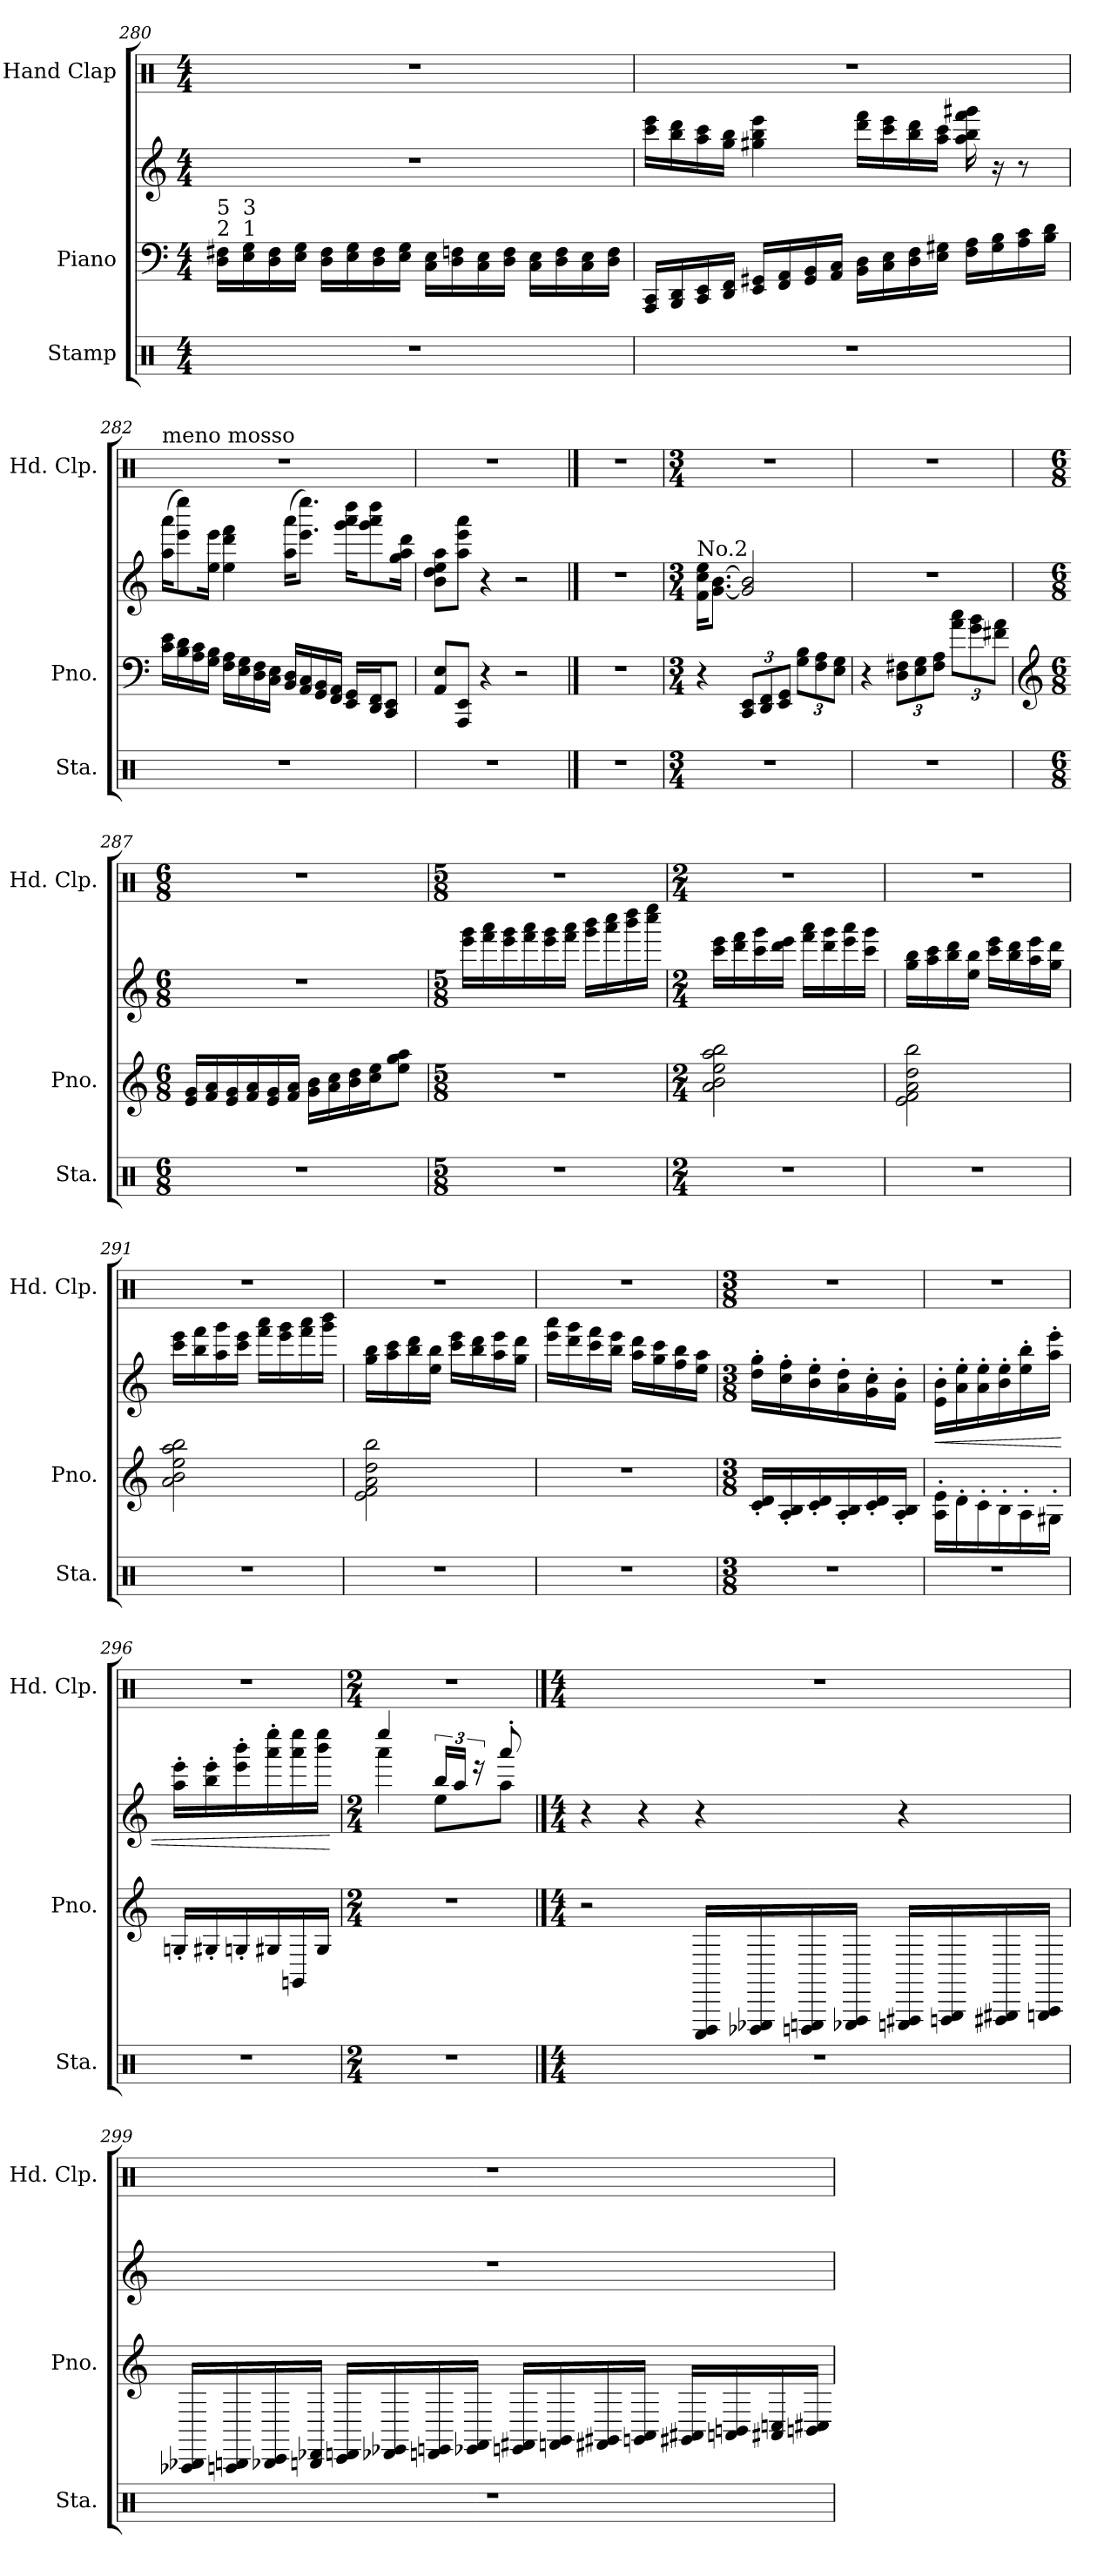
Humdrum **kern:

**kern	**kern	**kern	**dynam	**kern
*part3	*part2	*part2	*part2	*part1
*staff4	*staff3	*staff2	*staff2/3	*staff1
*I"Stamp	*I"Piano	*	*	*I"Hand Clap
*I'Sta.	*I'Pno.	*	*	*I'Hd. Clp.
*clefX	*clefF4	*clefG2	*	*clefX
*k[]	*k[]	*k[]	*	*k[]
*M4/4	*M4/4	*M4/4	*	*M4/4
=280	=280	=280	=280	=280
!	!LO:TX:a:t=2	!	!	!
!	!LO:TX:a:t=5	!	!	!
1r	16D\ 16F#X\LL	1r	.	1r
!	!LO:TX:a:t=1	!	!	!
!	!LO:TX:a:t=3	!	!	!
.	16E\ 16G\	.	.	.
.	16D\ 16F#\	.	.	.
.	16E\ 16G\JJ	.	.	.
.	16D\ 16F#\LL	.	.	.
.	16E\ 16G\	.	.	.
.	16D\ 16F#\	.	.	.
.	16E\ 16G\JJ	.	.	.
.	16C\ 16E\LL	.	.	.
.	16D\ 16Fn\	.	.	.
.	16C\ 16E\	.	.	.
.	16D\ 16F\JJ	.	.	.
.	16C\ 16E\LL	.	.	.
.	16D\ 16F\	.	.	.
.	16C\ 16E\	.	.	.
.	16D\ 16F\JJ	.	.	.
=281	=281	=281	=281	=281
1r	16AAA/ 16CC/LL	16ccc\ 16eee\LL	.	1r
.	16BBB/ 16DD/	16bb\ 16ddd\	.	.
.	16CC/ 16EE/	16aa\ 16ccc\	.	.
.	16DD/ 16FF/JJ	16gg\ 16bb\JJ	.	.
.	16EE/ 16GG#X/LL	4gg#X\ 4bb\ 4eee\	.	.
.	16FF/ 16AA/	.	.	.
.	16GG#/ 16BB/	.	.	.
.	16AA/ 16C/JJ	.	.	.
.	16BB\ 16D\LL	16ddd\ 16fff\LL	.	.
.	16C\ 16E\	16ccc\ 16eee\	.	.
.	16D\ 16F\	16bb\ 16ddd\	.	.
.	16E\ 16G#X\JJ	16aa\ 16ccc\JJ	.	.
.	16F\ 16A\LL	16aa\ 16bb\ 16fff\ 16ggg#X\	.	.
.	16G#\ 16B\	16r	.	.
.	16A\ 16c\	8r	.	.
.	16B\ 16d\JJ	.	.	.
=282	=282	=282	=282	=282
*	*	*	*	*MM142
!	!	!	!	!LO:TX:a:t=meno mosso
1r	16c\ 16e\LL	(>16aa\ 16aaa\KL	.	1r
.	16B\ 16d\	8eee\ 8eeee\)	.	.
.	16A\ 16c\	.	.	.
.	16G\ 16B\JJ	16ee\ 16eee\Jk	.	.
.	16F\ 16A\LL	4ee\ 4ddd\ 4fff\	.	.
.	16E\ 16G\	.	.	.
.	16D\ 16F\	.	.	.
.	16C\ 16E\JJ	.	.	.
.	16BB/ 16D/LL	(>16aa\ 16aaa\KL	.	.
.	16AA/ 16C/	8.eee\ 8.eeee\J)	.	.
.	16GG/ 16BB/	.	.	.
.	16FF/ 16AA/JJ	.	.	.
.	16EE/ 16GG/LL	16ggg\ 16aaa\ 16dddd\KL	.	.
.	16DD/ 16FF/J	8ggg\ 8aaa\ 8dddd\	.	.
.	8CC/ 8EE/J	.	.	.
.	.	16gg\ 16aa\ 16ddd\Jk	.	.
!!LO:LB:g=z
=283	=283	=283	=283	=283
1r	8AA/ 8E/L	8b\ 8dd\ 8ee\ 8aa\L	.	1r
.	8AAA/ 8EE/J	8aa\ 8eee\ 8aaa\J	.	.
.	4r	4r	.	.
.	2r	2r	.	.
==284	==284	==284	==284	==284
1r	1r	1r	.	1r
=285	=285	=285	=285	=285
*M3/4	*M3/4	*M3/4	*	*M3/4
*	*	*	*	*MM120
!	!	!LO:TX:a:t=No.2	!	!
2.r	4r	16f\ 16cc\ 16ee\KL	.	2.r
.	.	[8.g\ [8.b\J	.	.
*	*Xbrackettup	*	*	*
.	12CC/ 12EE/L	2g/] 2b/]	.	.
.	12DD/ 12FF/	.	.	.
.	12EE/ 12GG/J	.	.	.
.	12G\ 12B\L	.	.	.
.	12F\ 12A\	.	.	.
.	12E\ 12G\J	.	.	.
=286	=286	=286	=286	=286
2.r	4r	2.r	.	2.r
.	12D\ 12F#X\L	.	.	.
.	12E\ 12G\	.	.	.
.	12F#\ 12A\J	.	.	.
.	12a\ 12cc\L	.	.	.
.	12g\ 12b\	.	.	.
.	12f#X\ 12a\J	.	.	.
=287	=287	=287	=287	=287
*	*clefG2	*	*	*
*M6/8	*M6/8	*M6/8	*	*M6/8
2.r	16e/ 16g/LL	2.r	.	2.r
.	16f/ 16a/	.	.	.
.	16e/ 16g/	.	.	.
.	16f/ 16a/	.	.	.
.	16e/ 16g/	.	.	.
.	16f/ 16a/JJ	.	.	.
.	16g\ 16b\LL	.	.	.
.	16a\ 16cc\	.	.	.
.	16b\ 16dd\	.	.	.
.	16cc\ 16ee\J	.	.	.
.	8ee\ 8gg\ 8aa\J	.	.	.
=288	=288	=288	=288	=288
*M5/8	*M5/8	*M5/8	*	*M5/8
8%5r	8%5r	16eee\ 16ggg\LL	.	8%5r
.	.	16fff\ 16aaa\	.	.
.	.	16eee\ 16ggg\	.	.
.	.	16fff\ 16aaa\	.	.
.	.	16eee\ 16ggg\	.	.
.	.	16fff\ 16aaa\JJ	.	.
.	.	16ggg\ 16bbb\LL	.	.
.	.	16aaa\ 16cccc\	.	.
.	.	16bbb\ 16dddd\	.	.
.	.	16cccc\ 16eeee\JJ	.	.
=289	=289	=289	=289	=289
*M2/4	*M2/4	*M2/4	*	*M2/4
2r	2a\ 2b\ 2ee\ 2aa\ 2bb\	16ccc\ 16eee\LL	.	2r
.	.	16ddd\ 16fff\	.	.
.	.	16ccc\ 16ggg\	.	.
.	.	16ddd\ 16eee\JJ	.	.
.	.	16fff\ 16aaa\LL	.	.
.	.	16ddd\ 16ggg\	.	.
.	.	16eee\ 16aaa\	.	.
.	.	16ccc\ 16ggg\JJ	.	.
!!LO:LB:g=z
=290	=290	=290	=290	=290
2r	2e\ 2f\ 2a\ 2dd\ 2bb\	16gg\ 16bb\LL	.	2r
.	.	16aa\ 16ccc\	.	.
.	.	16bb\ 16ddd\	.	.
.	.	16ee\ 16bb\JJ	.	.
.	.	16ccc\ 16eee\LL	.	.
.	.	16bb\ 16ddd\	.	.
.	.	16aa\ 16eee\	.	.
.	.	16gg\ 16ddd\JJ	.	.
=291	=291	=291	=291	=291
2r	2a\ 2b\ 2ee\ 2aa\ 2bb\	16ccc\ 16eee\LL	.	2r
.	.	16bb\ 16fff\	.	.
.	.	16aa\ 16ggg\	.	.
.	.	16ccc\ 16eee\JJ	.	.
.	.	16fff\ 16aaa\LL	.	.
.	.	16eee\ 16ggg\	.	.
.	.	16fff\ 16aaa\	.	.
.	.	16ggg\ 16bbb\JJ	.	.
=292	=292	=292	=292	=292
2r	2e\ 2f\ 2a\ 2dd\ 2bb\	16gg\ 16bb\LL	.	2r
.	.	16aa\ 16ccc\	.	.
.	.	16bb\ 16ddd\	.	.
.	.	16ee\ 16bb\JJ	.	.
.	.	16ccc\ 16eee\LL	.	.
.	.	16bb\ 16ddd\	.	.
.	.	16aa\ 16eee\	.	.
.	.	16gg\ 16ddd\JJ	.	.
=293	=293	=293	=293	=293
2r	2r	16eee\ 16aaa\LL	.	2r
.	.	16ddd\ 16ggg\	.	.
.	.	16ccc\ 16fff\	.	.
.	.	16bb\ 16eee\JJ	.	.
.	.	16aa\ 16ddd\LL	.	.
.	.	16gg\ 16ccc\	.	.
.	.	16ff\ 16bb\	.	.
.	.	16ee\ 16aa\JJ	.	.
=294	=294	=294	=294	=294
*M3/8	*M3/8	*M3/8	*	*M3/8
4.r	16c/' 16d/'LL	16dd\' 16gg\'LL	.	4.r
.	16A/' 16B/'	16cc\' 16ff\'	.	.
.	16c/' 16d/'	16b\' 16ee\'	.	.
.	16A/' 16B/'	16a\' 16dd\'	.	.
.	16c/' 16d/'	16g\' 16cc\'	.	.
.	16A/' 16B/'JJ	16f\' 16b\'JJ	.	.
=295	=295	=295	=295	=295
!	!	!	!LO:HP:b	!
4.r	16A\' 16e\'LL	16e\' 16b\'LL	<	4.r
.	16d'\	16a\' 16ee\'	.	.
.	16c'\	16a\' 16ee\'	.	.
.	16B'\	16b\' 16ee\'	.	.
.	16A'\	16ee\' 16bb\'	.	.
.	16G#X'\JJ	16aa\' 16eee\'JJ	.	.
=296	=296	=296	=296	=296
4.r	16Gn'/LL	16aa\' 16eee\'LL	.	4.r
.	16G#X'/	16bb\' 16eee\'	.	.
.	16Gn'/	16eee\' 16bbb\'	.	.
.	16G#X/	16aaa\' 16eeee\'	.	.
.	16GGn/	16aaa\ 16eeee\	.	.
.	16G#/JJ	16bbb\ 16eeee\JJ	.	.
.	.	.	[	.
!!LO:LB:g=z
=297	=297	=297	=297	=297
*M2/4	*M2/4	*M2/4	*	*M2/4
*	*	*^	*	*
2r	2r	4eeee/	4aaa\	.	2r
.	.	24bb/LL	8ee\L	.	.
.	.	24aa/JJ	.	.	.
.	.	24r	.	.	.
.	.	8aaa'/	8aa\J	.	.
*	*	*v	*v	*	*
==298	==298	==298	==298	==298
*M4/4	*M4/4	*M4/4	*	*M4/4
1r	2r	4r	.	1r
.	.	4r	.	.
.	16CCC/ 16DDD/LL	4r	.	.
.	16DDD-X/ 16EEE-X/	.	.	.
.	16DDDn/ 16EEEn/	.	.	.
.	16EEE-X/ 16FFF/JJ	.	.	.
.	16EEEn/ 16FFF#X/LL	4r	.	.
.	16FFFn/ 16GGG/	.	.	.
.	16FFF#X/ 16GGG#X/	.	.	.
.	16GGGn/ 16AAA/JJ	.	.	.
!!LO:PB:g=z
=299	=299	=299	=299	=299
1r	16AAA-X/ 16BBB-X/LL	1r	.	1r
.	16AAAn/ 16BBBn/	.	.	.
.	16BBB-X/ 16CC/	.	.	.
.	16BBBn/ 16DD-X/JJ	.	.	.
.	16CC/ 16DDn/LL	.	.	.
.	16DD-X/ 16EE-X/	.	.	.
.	16DDn/ 16EEn/	.	.	.
.	16EE-X/ 16FF/JJ	.	.	.
.	16EEn/ 16FF#X/LL	.	.	.
.	16FFn/ 16GG/	.	.	.
.	16FF#X/ 16GG#X/	.	.	.
.	16GGn/ 16AA/JJ	.	.	.
.	16GG#X/ 16AA#X/LL	.	.	.
.	16AAn/ 16BBn/	.	.	.
.	16AA#X/ 16Cn/	.	.	.
.	16BBn/ 16C#X/JJ	.	.	.
=	=	=	=	=
*-	*-	*-	*-	*-
